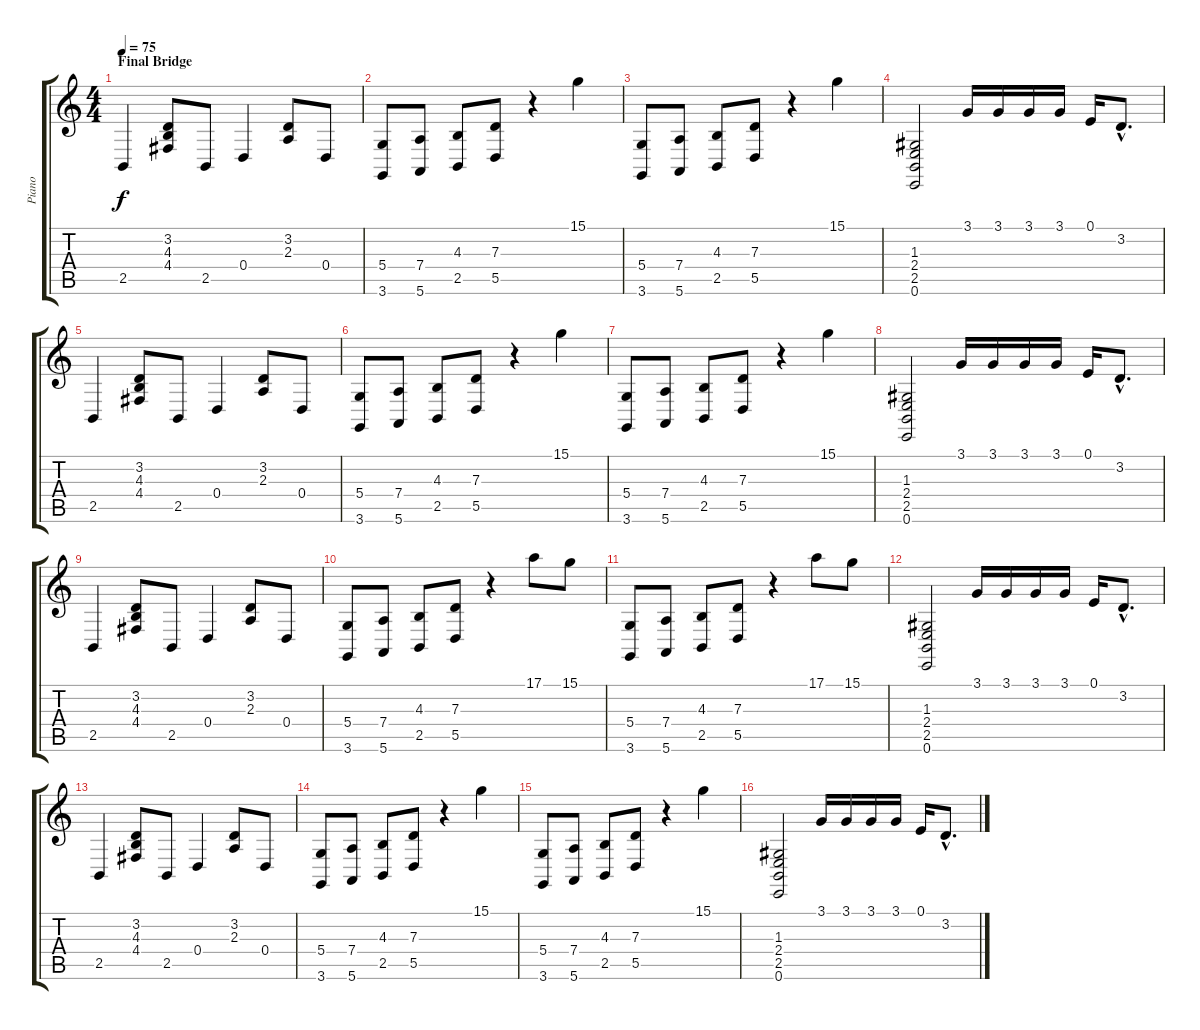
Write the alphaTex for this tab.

\track ("Piano" "Piano") {instrument acousticgrandpiano}
\staff {score tabs}
\tuning (E4 B3 G3 D3 A2 E2) {hide}
\ts (4 4)
\section ("" "Final Bridge")
\tempo 75
\clef g2
\ks c
2.5.4{dy f} (3.2 4.3 4.4).8 2.5.8 0.4.4 (3.2 2.3).8 0.4.8 |
(5.4 3.6).8 (7.4 5.6).8 (4.3 2.5).8 (7.3 5.5).8 r.4 15.1.4 |
(5.4 3.6).8 (7.4 5.6).8 (4.3 2.5).8 (7.3 5.5).8 r.4 15.1.4 |
(1.3 2.4 2.5 0.6).2 3.1.16 3.1.16 3.1.16 3.1.16 0.1.16 3.2{hac}.8{d} |
2.5.4 (3.2 4.3 4.4).8 2.5.8 0.4.4 (3.2 2.3).8 0.4.8 |
(5.4 3.6).8 (7.4 5.6).8 (4.3 2.5).8 (7.3 5.5).8 r.4 15.1.4 |
(5.4 3.6).8 (7.4 5.6).8 (4.3 2.5).8 (7.3 5.5).8 r.4 15.1.4 |
(1.3 2.4 2.5 0.6).2 3.1.16 3.1.16 3.1.16 3.1.16 0.1.16 3.2{hac}.8{d} |
2.5.4 (3.2 4.3 4.4).8 2.5.8 0.4.4 (3.2 2.3).8 0.4.8 |
(5.4 3.6).8 (7.4 5.6).8 (4.3 2.5).8 (7.3 5.5).8 r.4 17.1.8 15.1.8 |
(5.4 3.6).8 (7.4 5.6).8 (4.3 2.5).8 (7.3 5.5).8 r.4 17.1.8 15.1.8 |
(1.3 2.4 2.5 0.6).2 3.1.16 3.1.16 3.1.16 3.1.16 0.1.16 3.2{hac}.8{d} |
2.5.4 (3.2 4.3 4.4).8 2.5.8 0.4.4 (3.2 2.3).8 0.4.8 |
(5.4 3.6).8 (7.4 5.6).8 (4.3 2.5).8 (7.3 5.5).8 r.4 15.1.4 |
(5.4 3.6).8 (7.4 5.6).8 (4.3 2.5).8 (7.3 5.5).8 r.4 15.1.4 |
(1.3 2.4 2.5 0.6).2 3.1.16 3.1.16 3.1.16 3.1.16 0.1.16 3.2{hac}.8{d}
